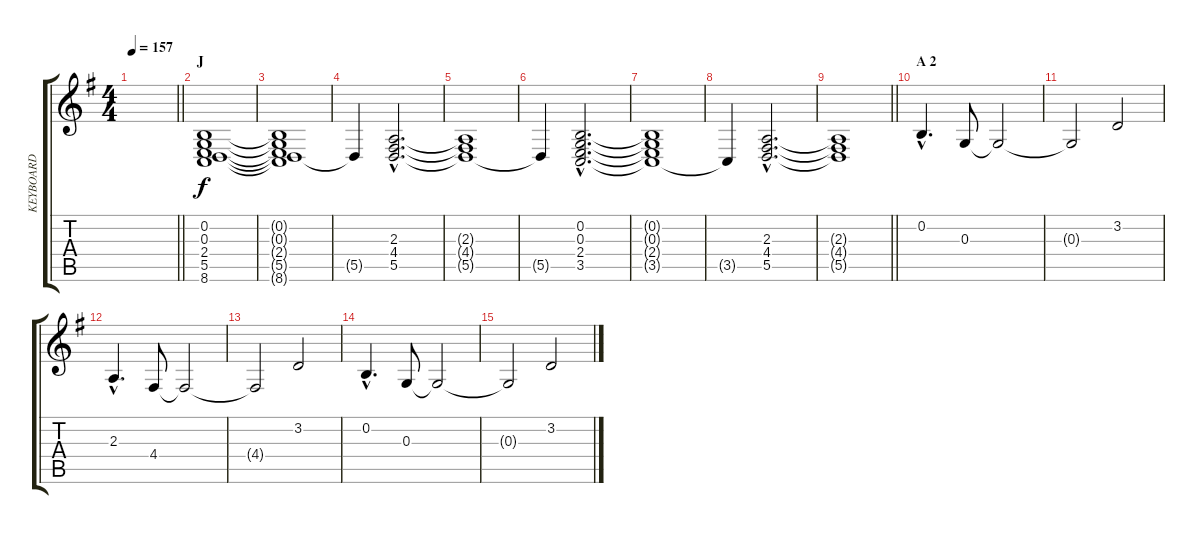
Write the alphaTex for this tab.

\track ("KEYBOARD" "KEYBOARD") {instrument synthstrings1}
\staff {score tabs}
\tuning (E4 B3 G3 D3 A2 E2) {hide}
\ts (4 4)
\tempo 157
\clef g2
\barLineRight lightlight
\ks g
|
\section ("" "J")
(0.2 0.3 2.4 5.5 8.6).1 |
(0.2{t} 0.3{t} 2.4{t} 5.5{t} 8.6{t}).1 |
5.5{t}.4 (2.3{hac} 4.4{hac} 5.5{hac}).2{d} |
(2.3{t} 4.4{t} 5.5{t}).1 |
5.5{t}.4 (0.2{hac} 0.3{hac} 2.4{hac} 3.5{hac}).2{d} |
(0.2{t} 0.3{t} 2.4{t} 3.5{t}).1 |
3.5{t}.4 (2.3{hac} 4.4{hac} 5.5{hac}).2{d} |
\barLineRight lightlight
(2.3{t} 4.4{t} 5.5{t}).1 |
\section ("" "A 2")
0.2{hac}.4{d} 0.3.8 0.3{t}.2 |
0.3{t}.2 3.2.2 |
2.3{hac}.4{d} 4.4.8 4.4{t}.2 |
4.4{t}.2 3.2.2 |
0.2{hac}.4{d} 0.3.8 0.3{t}.2 |
0.3{t}.2 3.2.2
